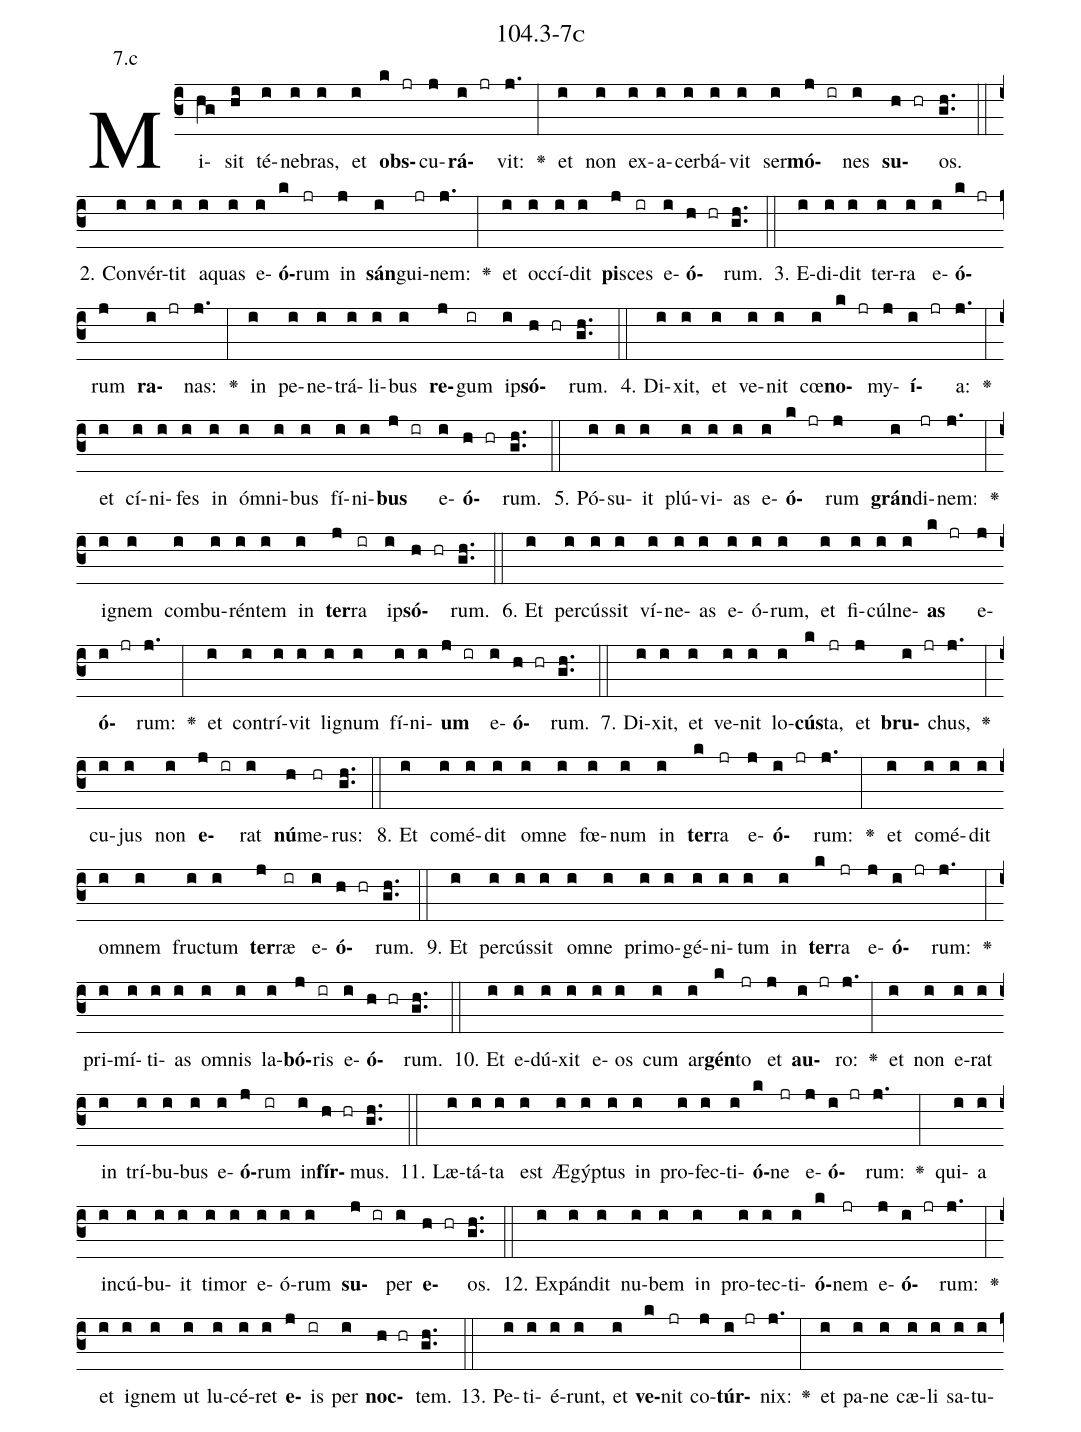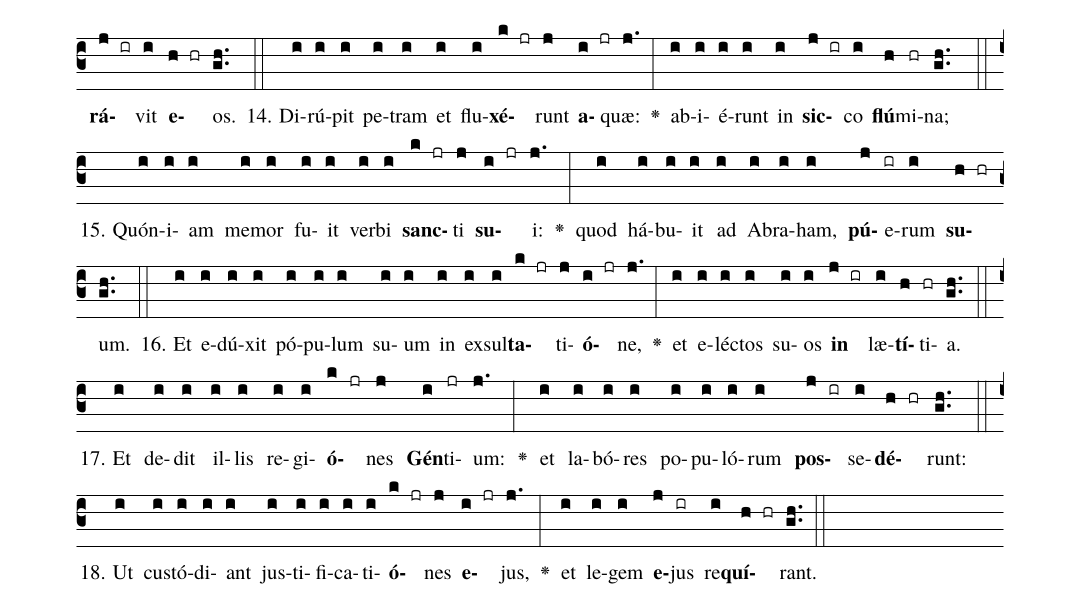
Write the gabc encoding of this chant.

name: 104.3-7c;
annotation: 7.c;
%%
(c3)Mi(hg)sit(hi) té(i)ne(i)bras,(i) et(i) <b>obs</b>(k jr)cu(j)<b>rá</b>(i jr)vit:(j.) <v>\greheightstar</v>(:) et(i) non(i) ex(i)a(i)cer(i)bá(i)vit(i) ser(i)<b>mó</b>(j ir)nes(i) <b>su</b>(h hr)os.(gh..) (::)
2. Con(i)vér(i)tit(i) a(i)quas(i) e(i)<b>ó</b>(k)rum(jr) in(j) <b>sán</b>(i)gui(jr)nem:(j.) <v>\greheightstar</v>(:) et(i) oc(i)cí(i)dit(i) <b>pi</b>(j)sces(ir) e(i)<b>ó</b>(h hr)rum.(gh..) (::)
3. E(i)di(i)dit(i) ter(i)ra(i) e(i)<b>ó</b>(k jr)rum(j) <b>ra</b>(i jr)nas:(j.) <v>\greheightstar</v>(:) in(i) pe(i)ne(i)trá(i)li(i)bus(i) <b>re</b>(j)gum(ir) ip(i)<b>só</b>(h hr)rum.(gh..) (::)
4. Di(i)xit,(i) et(i) ve(i)nit(i) cœ(i)<b>no</b>(k jr)my(j)<b>í</b>(i jr)a:(j.) <v>\greheightstar</v>(:) et(i) cí(i)ni(i)fes(i) in(i) óm(i)ni(i)bus(i) fí(i)ni(i)<b>bus</b>(j ir) e(i)<b>ó</b>(h hr)rum.(gh..) (::)
5. Pó(i)su(i)it(i) plú(i)vi(i)as(i) e(i)<b>ó</b>(k jr)rum(j) <b>grán</b>(i)di(jr)nem:(j.) <v>\greheightstar</v>(:) i(i)gnem(i) com(i)bu(i)rén(i)tem(i) in(i) <b>ter</b>(j)ra(ir) ip(i)<b>só</b>(h hr)rum.(gh..) (::)
6. Et(i) per(i)cús(i)sit(i) ví(i)ne(i)as(i) e(i)ó(i)rum,(i) et(i) fi(i)cúl(i)ne(i)<b>as</b>(k jr) e(j)<b>ó</b>(i jr)rum:(j.) <v>\greheightstar</v>(:) et(i) con(i)trí(i)vit(i) li(i)gnum(i) fí(i)ni(i)<b>um</b>(j ir) e(i)<b>ó</b>(h hr)rum.(gh..) (::)
7. Di(i)xit,(i) et(i) ve(i)nit(i) lo(i)<b>cús</b>(k)ta,(jr) et(j) <b>bru</b>(i jr)chus,(j.) <v>\greheightstar</v>(:) cu(i)jus(i) non(i) <b>e</b>(j ir)rat(i) <b>nú</b>(h)me(hr)rus:(gh..) (::)
8. Et(i) com(i)é(i)dit(i) om(i)ne(i) fœ(i)num(i) in(i) <b>ter</b>(k)ra(jr) e(j)<b>ó</b>(i jr)rum:(j.) <v>\greheightstar</v>(:) et(i) com(i)é(i)dit(i) om(i)nem(i) fruc(i)tum(i) <b>ter</b>(j)ræ(ir) e(i)<b>ó</b>(h hr)rum.(gh..) (::)
9. Et(i) per(i)cús(i)sit(i) om(i)ne(i) pri(i)mo(i)gé(i)ni(i)tum(i) in(i) <b>ter</b>(k)ra(jr) e(j)<b>ó</b>(i jr)rum:(j.) <v>\greheightstar</v>(:) pri(i)mí(i)ti(i)as(i) om(i)nis(i) la(i)<b>bó</b>(j)ris(ir) e(i)<b>ó</b>(h hr)rum.(gh..) (::)
10. Et(i) e(i)dú(i)xit(i) e(i)os(i) cum(i) ar(i)<b>gén</b>(k)to(jr) et(j) <b>au</b>(i jr)ro:(j.) <v>\greheightstar</v>(:) et(i) non(i) e(i)rat(i) in(i) trí(i)bu(i)bus(i) e(i)<b>ó</b>(j)rum(ir) in(i)<b>fír</b>(h hr)mus.(gh..) (::)
11. Læ(i)tá(i)ta(i) est(i) Æ(i)gýp(i)tus(i) in(i) pro(i)fec(i)ti(i)<b>ó</b>(k)ne(jr) e(j)<b>ó</b>(i jr)rum:(j.) <v>\greheightstar</v>(:) qui(i)a(i) in(i)cú(i)bu(i)it(i) ti(i)mor(i) e(i)ó(i)rum(i) <b>su</b>(j ir)per(i) <b>e</b>(h hr)os.(gh..) (::)
12. Ex(i)pán(i)dit(i) nu(i)bem(i) in(i) pro(i)tec(i)ti(i)<b>ó</b>(k)nem(jr) e(j)<b>ó</b>(i jr)rum:(j.) <v>\greheightstar</v>(:) et(i) i(i)gnem(i) ut(i) lu(i)cé(i)ret(i) <b>e</b>(j)is(ir) per(i) <b>noc</b>(h hr)tem.(gh..) (::)
13. Pe(i)ti(i)é(i)runt,(i) et(i) <b>ve</b>(k)nit(jr) co(j)<b>túr</b>(i jr)nix:(j.) <v>\greheightstar</v>(:) et(i) pa(i)ne(i) cæ(i)li(i) sa(i)tu(i)<b>rá</b>(j ir)vit(i) <b>e</b>(h hr)os.(gh..) (::)
14. Di(i)rú(i)pit(i) pe(i)tram(i) et(i) flu(i)<b>xé</b>(k jr)runt(j) <b>a</b>(i jr)quæ:(j.) <v>\greheightstar</v>(:) ab(i)i(i)é(i)runt(i) in(i) <b>sic</b>(j ir)co(i) <b>flú</b>(h)mi(hr)na;(gh..) (::)
15. Quón(i)i(i)am(i) me(i)mor(i) fu(i)it(i) ver(i)bi(i) <b>sanc</b>(k jr)ti(j) <b>su</b>(i jr)i:(j.) <v>\greheightstar</v>(:) quod(i) há(i)bu(i)it(i) ad(i) A(i)bra(i)ham,(i) <b>pú</b>(j)e(ir)rum(i) <b>su</b>(h hr)um.(gh..) (::)
16. Et(i) e(i)dú(i)xit(i) pó(i)pu(i)lum(i) su(i)um(i) in(i) ex(i)sul(i)<b>ta</b>(k jr)ti(j)<b>ó</b>(i jr)ne,(j.) <v>\greheightstar</v>(:) et(i) e(i)léc(i)tos(i) su(i)os(i) <b>in</b>(j ir) læ(i)<b>tí</b>(h)ti(hr)a.(gh..) (::)
17. Et(i) de(i)dit(i) il(i)lis(i) re(i)gi(i)<b>ó</b>(k jr)nes(j) <b>Gén</b>(i)ti(jr)um:(j.) <v>\greheightstar</v>(:) et(i) la(i)bó(i)res(i) po(i)pu(i)ló(i)rum(i) <b>pos</b>(j ir)se(i)<b>dé</b>(h hr)runt:(gh..) (::)
18. Ut(i) cus(i)tó(i)di(i)ant(i) jus(i)ti(i)fi(i)ca(i)ti(i)<b>ó</b>(k jr)nes(j) <b>e</b>(i jr)jus,(j.) <v>\greheightstar</v>(:) et(i) le(i)gem(i) <b>e</b>(j)jus(ir) re(i)<b>quí</b>(h hr)rant.(gh..) (::)
